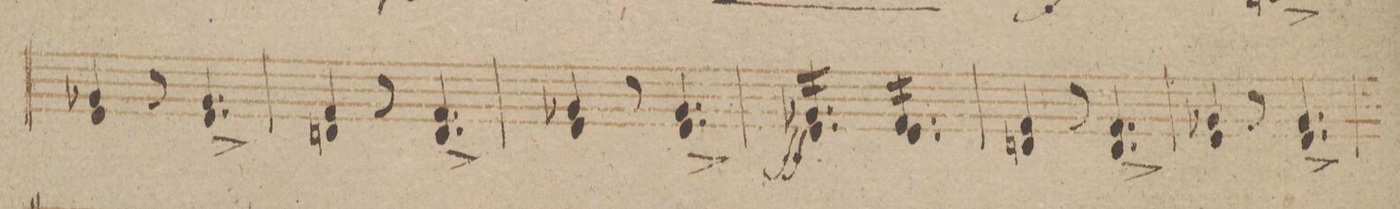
**kern	**dynam
*I"Viola.	*
*clefC3	*
*k[b-]	*
*M6/8	*
4A-X 4F/	.
8r	.
4.A- 4.F^/	.
=43	=43
4G 4En/	.
8r	.
4.G 4.E^/	.
=44	=44
4A-X 4F/	.
8r	.
4.A- 4.F^/	.
=45	=45
16A-XLL 16F/	ff
16A- 16F/	.
16A- 16F/	.
16A- 16F/	.
16A- 16F/	.
16A-JJ 16F/	.
16GLL 16F/	.
16G 16F/	.
16G 16F/	.
16G 16F/	.
16G 16F/	.
16GJJ 16F/	.
=46	=46
4G 4En/	.
8r	.
4.G 4.E^/	.
=47	=47
4A-X 4F/	.
8r	.
4.A- 4.F^/	.
=48	=48
*-	*-
